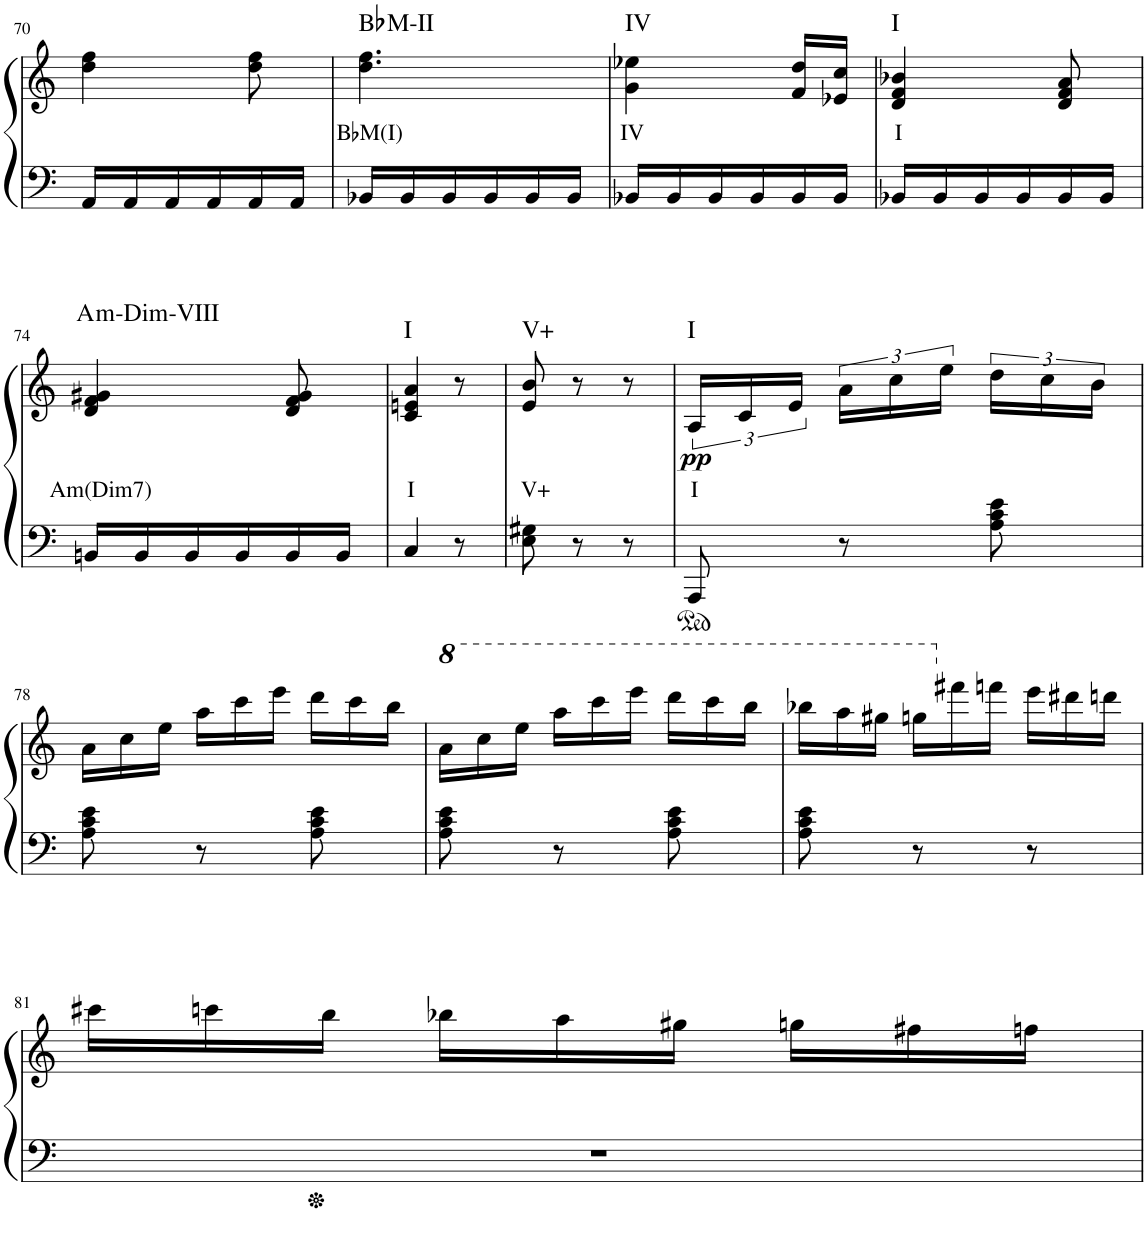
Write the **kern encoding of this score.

**kern	**kern	**text	**dynam	**harte
*part1	*part1	*part1	*part1	*part1
*staff2	*staff1	*staff1	*staff1/2	*
*I"Piano	*	*	*	*
*I'Pno	*	*	*	*
!!LO:PB:g=z
*clefF4	*clefG2	*	*	*
*k[]	*k[]	*	*	*
*M3/8	*M3/8	*	*	*
=70	=70	=70	=70	=70
16AA/LL	4dd\ 4ff\	.	.	.
16AA/	.	.	.	.
16AA/	.	.	.	.
16AA/	.	.	.	.
16AA/	8dd\ 8ff\	.	.	.
16AA/JJ	.	.	.	.
=71	=71	=71	=71	=71
!	!	!LO:LY:b	!	!LO:H:kt=M
16BB-X/LL	4.dd\ 4.ff\	B♭M(I)	.	Bb:maj
16BB-/	.	.	.	.
16BB-/	.	.	.	.
16BB-/	.	.	.	.
16BB-/	.	.	.	.
16BB-/JJ	.	.	.	.
=72	=72	=72	=72	=72
!	!	!LO:LY:b	!	!LO:H:kt=IV
16BB-X/LL	4g\ 4ee-X\	IV	.	N
16BB-/	.	.	.	.
16BB-/	.	.	.	.
16BB-/	.	.	.	.
16BB-/	16f/ 16dd/LL	.	.	.
16BB-/JJ	16e-X/ 16cc/JJ	.	.	.
=73	=73	=73	=73	=73
!	!	!LO:LY:b	!	!LO:H:kt=I
16BB-X/LL	4d/ 4f/ 4b-X/	I	.	N
16BB-/	.	.	.	.
16BB-/	.	.	.	.
16BB-/	.	.	.	.
16BB-/	8d/ 8f/ 8a/	.	.	.
16BB-/JJ	.	.	.	.
!!LO:LB:g=z
=74	=74	=74	=74	=74
!	!	!LO:LY:b	!	!LO:H:kt=m
16BBn/LL	4d/ 4f/ 4g#X/	Am(Dim7)	.	A:min
16BB/	.	.	.	.
16BB/	.	.	.	.
16BB/	.	.	.	.
16BB/	8d/ 8f/ 8g#/	.	.	.
16BB/JJ	.	.	.	.
=75	=75	=75	=75	=75
!	!	!LO:LY:b	!	!LO:H:kt=I
4C/	4c/ 4en/ 4a/	I	.	N
8r	8r	.	.	.
=76	=76	=76	=76	=76
!	!	!LO:LY:b	!	!LO:H:kt=V+
8E\ 8G#X\	8e/ 8b/	V+	.	N
8r	8r	.	.	.
8r	8r	.	.	.
=77	=77	=77	=77	=77
!	!	!LO:LY:b	!LO:DY:b	!LO:H:kt=I
8AAA/	24A/LL	I	pp	N
.	24c/	.	.	.
.	24e/JJ	.	.	.
8r	24a\LL	.	.	.
.	24cc\	.	.	.
.	24ee\JJ	.	.	.
8A\ 8c\ 8e\	24dd\LL	.	.	.
.	24cc\	.	.	.
.	24b\JJ	.	.	.
!!LO:LB:g=z
=78	=78	=78	=78	=78
*	*Xtuplet	*	*	*
8A\ 8c\ 8e\	24a\LL	.	.	.
.	24cc\	.	.	.
.	24ee\JJ	.	.	.
8r	24aa\LL	.	.	.
.	24ccc\	.	.	.
.	24eee\JJ	.	.	.
8A\ 8c\ 8e\	24ddd\LL	.	.	.
.	24ccc\	.	.	.
.	24bb\JJ	.	.	.
=79	=79	=79	=79	=79
*	*8va	*	*	*
8A\ 8c\ 8e\	24aa\LL	.	.	.
.	24ccc\	.	.	.
.	24eee\JJ	.	.	.
8r	24aaa\LL	.	.	.
.	24cccc\	.	.	.
.	24eeee\JJ	.	.	.
8A\ 8c\ 8e\	24dddd\LL	.	.	.
.	24cccc\	.	.	.
.	24bbb\JJ	.	.	.
=80	=80	=80	=80	=80
8A\ 8c\ 8e\	24bbb-X\LL	.	.	.
.	24aaa\	.	.	.
.	24ggg#X\JJ	.	.	.
8r	24gggn\LL	.	.	.
*	*X8va	*	*	*
.	24fff#X\	.	.	.
.	24fffn\JJ	.	.	.
8r	24eee\LL	.	.	.
.	24ddd#X\	.	.	.
.	24dddn\JJ	.	.	.
!!LO:LB:g=z
=81	=81	=81	=81	=81
4.r	24ccc#X\LL	.	.	.
.	24cccn\	.	.	.
.	24bb\JJ	.	.	.
.	24bb-X\LL	.	.	.
.	24aa\	.	.	.
.	24gg#X\JJ	.	.	.
.	24ggn\LL	.	.	.
.	24ff#X\	.	.	.
.	24ffn\JJ	.	.	.
=	=	=	=	=
*-	*-	*-	*-	*-
